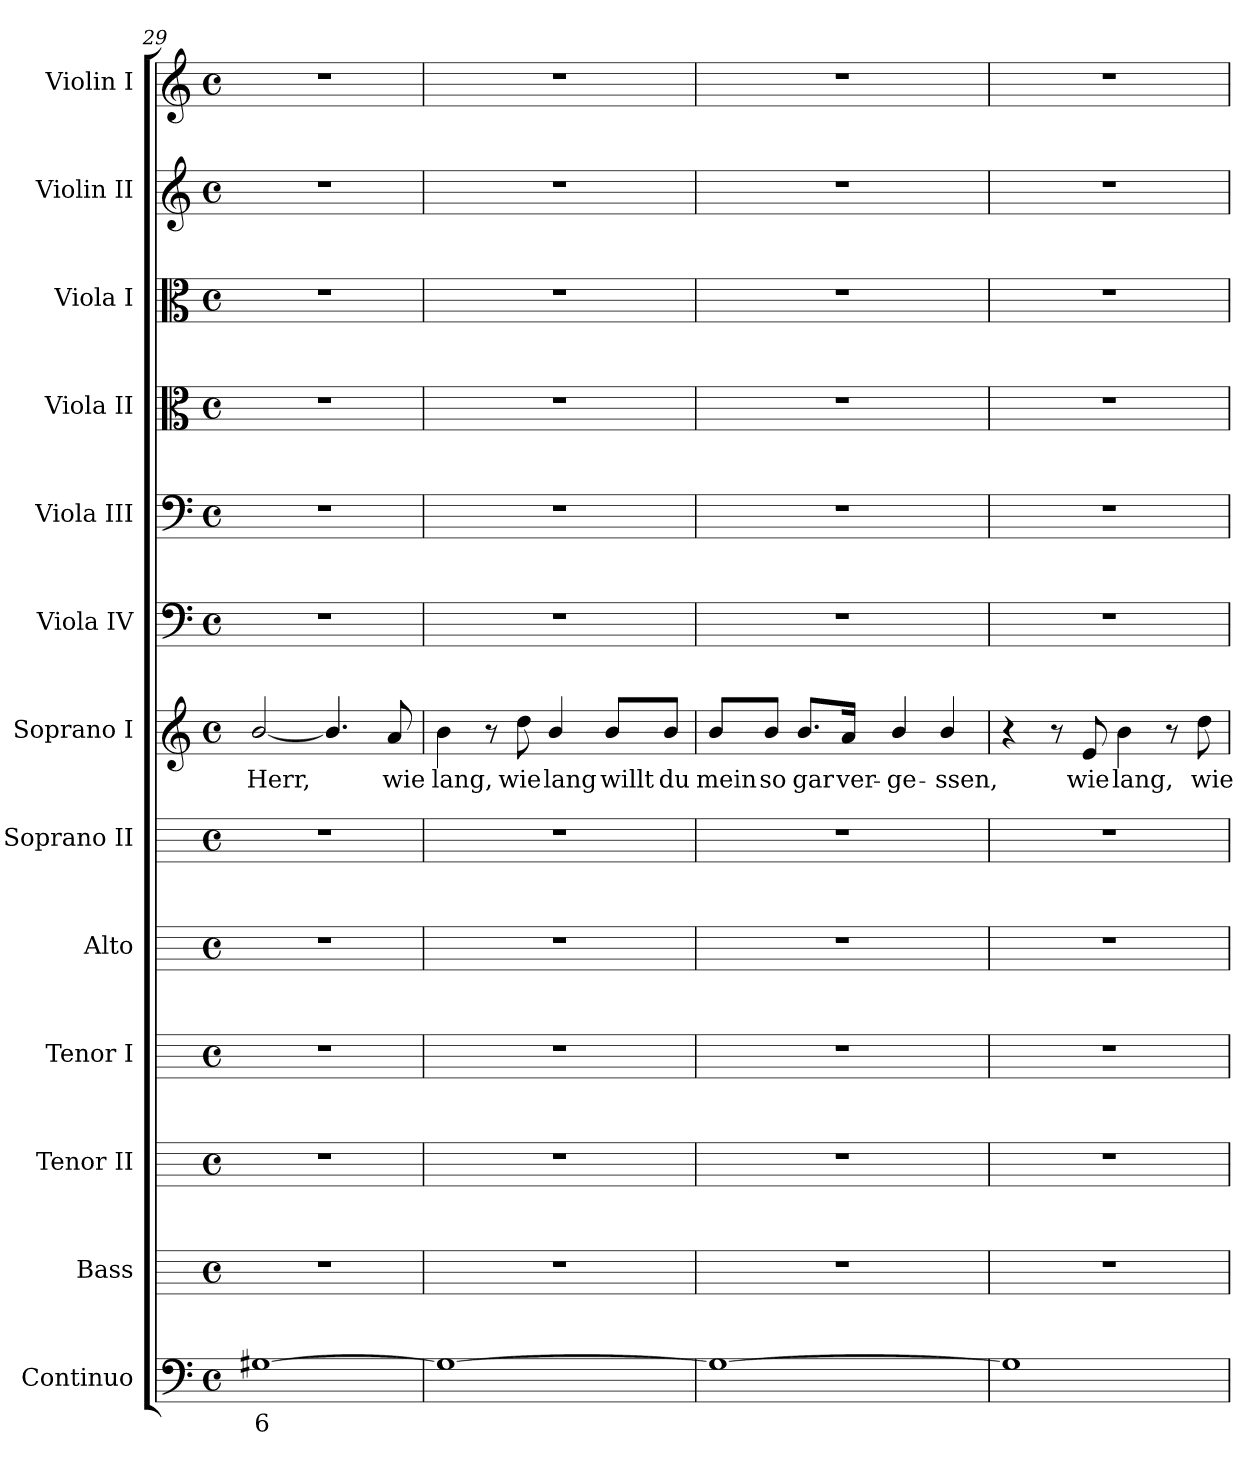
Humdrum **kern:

**kern	**text	**kern	**kern	**kern	**kern	**kern	**kern	**text	**kern	**kern	**kern	**kern	**kern	**kern
*part13	*part13	*part12	*part11	*part10	*part9	*part8	*part7	*part7	*part6	*part5	*part4	*part3	*part2	*part1
*staff13	*staff13	*staff12	*staff11	*staff10	*staff9	*staff8	*staff7	*staff7	*staff6	*staff5	*staff4	*staff3	*staff2	*staff1
*I"Continuo	*	*I"Bass	*I"Tenor II	*I"Tenor I	*I"Alto	*I"Soprano II	*I"Soprano I	*	*I"Viola IV	*I"Viola III	*I"Viola II	*I"Viola I	*I"Violin II	*I"Violin I
*	*	*I'B	*I'T II	*I'T I	*I'A	*I'S II	*I'S I	*	*I'IV	*I'III	*I'II	*I'I	*I'Vn II	*I'Vn I
!!LO:LB:g=z
*clefF4	*	*	*	*	*	*	*clefG2	*	*clefF4	*clefF4	*clefC3	*clefC3	*clefG2	*clefG2
*k[]	*	*	*	*	*	*	*k[]	*	*k[]	*k[]	*k[]	*k[]	*k[]	*k[]
*C:	*	*	*	*	*	*	*C:	*	*C:	*C:	*C:	*C:	*C:	*C:
*M4/4	*	*M4/4	*M4/4	*M4/4	*M4/4	*M4/4	*M4/4	*	*M4/4	*M4/4	*M4/4	*M4/4	*M4/4	*M4/4
*met(c)	*	*met(c)	*met(c)	*met(c)	*met(c)	*met(c)	*met(c)	*	*met(c)	*met(c)	*met(c)	*met(c)	*met(c)	*met(c)
=29	=29	=29	=29	=29	=29	=29	=29	=29	=29	=29	=29	=29	=29	=29
!	!LO:LY:b	!	!	!	!	!	!	!LO:LY:b	!	!	!	!	!	!
[1G#X	6	1r	1r	1r	1r	1r	[2b/	Herr,	1r	1r	1r	1r	1r	1r
.	.	.	.	.	.	.	4.b/]	.	.	.	.	.	.	.
!	!	!	!	!	!	!	!	!LO:LY:b	!	!	!	!	!	!
.	.	.	.	.	.	.	8a	wie	.	.	.	.	.	.
=30	=30	=30	=30	=30	=30	=30	=30	=30	=30	=30	=30	=30	=30	=30
!	!	!	!	!	!	!	!	!LO:LY:b	!	!	!	!	!	!
1G#_	.	1r	1r	1r	1r	1r	4b	lang,	1r	1r	1r	1r	1r	1r
.	.	.	.	.	.	.	8r	.	.	.	.	.	.	.
!	!	!	!	!	!	!	!	!LO:LY:b	!	!	!	!	!	!
.	.	.	.	.	.	.	8dd	wie	.	.	.	.	.	.
!	!	!	!	!	!	!	!	!LO:LY:b	!	!	!	!	!	!
.	.	.	.	.	.	.	4b/	lang	.	.	.	.	.	.
!	!	!	!	!	!	!	!	!LO:LY:b	!	!	!	!	!	!
.	.	.	.	.	.	.	8b/L	willt	.	.	.	.	.	.
!	!	!	!	!	!	!	!	!LO:LY:b	!	!	!	!	!	!
.	.	.	.	.	.	.	8b/J	du	.	.	.	.	.	.
=31	=31	=31	=31	=31	=31	=31	=31	=31	=31	=31	=31	=31	=31	=31
!	!	!	!	!	!	!	!	!LO:LY:b	!	!	!	!	!	!
1G#_	.	1r	1r	1r	1r	1r	8b/L	mein	1r	1r	1r	1r	1r	1r
!	!	!	!	!	!	!	!	!LO:LY:b	!	!	!	!	!	!
.	.	.	.	.	.	.	8b/J	so	.	.	.	.	.	.
!	!	!	!	!	!	!	!	!LO:LY:b	!	!	!	!	!	!
.	.	.	.	.	.	.	8.b/L	gar	.	.	.	.	.	.
!	!	!	!	!	!	!	!	!LO:LY:b	!	!	!	!	!	!
.	.	.	.	.	.	.	16a/Jk	ver-	.	.	.	.	.	.
!	!	!	!	!	!	!	!	!LO:LY:b	!	!	!	!	!	!
.	.	.	.	.	.	.	4b/	-ge-	.	.	.	.	.	.
!	!	!	!	!	!	!	!	!LO:LY:b	!	!	!	!	!	!
.	.	.	.	.	.	.	4b/	-ssen,	.	.	.	.	.	.
=32	=32	=32	=32	=32	=32	=32	=32	=32	=32	=32	=32	=32	=32	=32
1G#]	.	1r	1r	1r	1r	1r	4r	.	1r	1r	1r	1r	1r	1r
.	.	.	.	.	.	.	8r	.	.	.	.	.	.	.
!	!	!	!	!	!	!	!	!LO:LY:b	!	!	!	!	!	!
.	.	.	.	.	.	.	8e	wie	.	.	.	.	.	.
!	!	!	!	!	!	!	!	!LO:LY:b	!	!	!	!	!	!
.	.	.	.	.	.	.	4b	lang,	.	.	.	.	.	.
.	.	.	.	.	.	.	8r	.	.	.	.	.	.	.
!	!	!	!	!	!	!	!	!LO:LY:b	!	!	!	!	!	!
.	.	.	.	.	.	.	8dd	wie	.	.	.	.	.	.
=	=	=	=	=	=	=	=	=	=	=	=	=	=	=
*-	*-	*-	*-	*-	*-	*-	*-	*-	*-	*-	*-	*-	*-	*-
